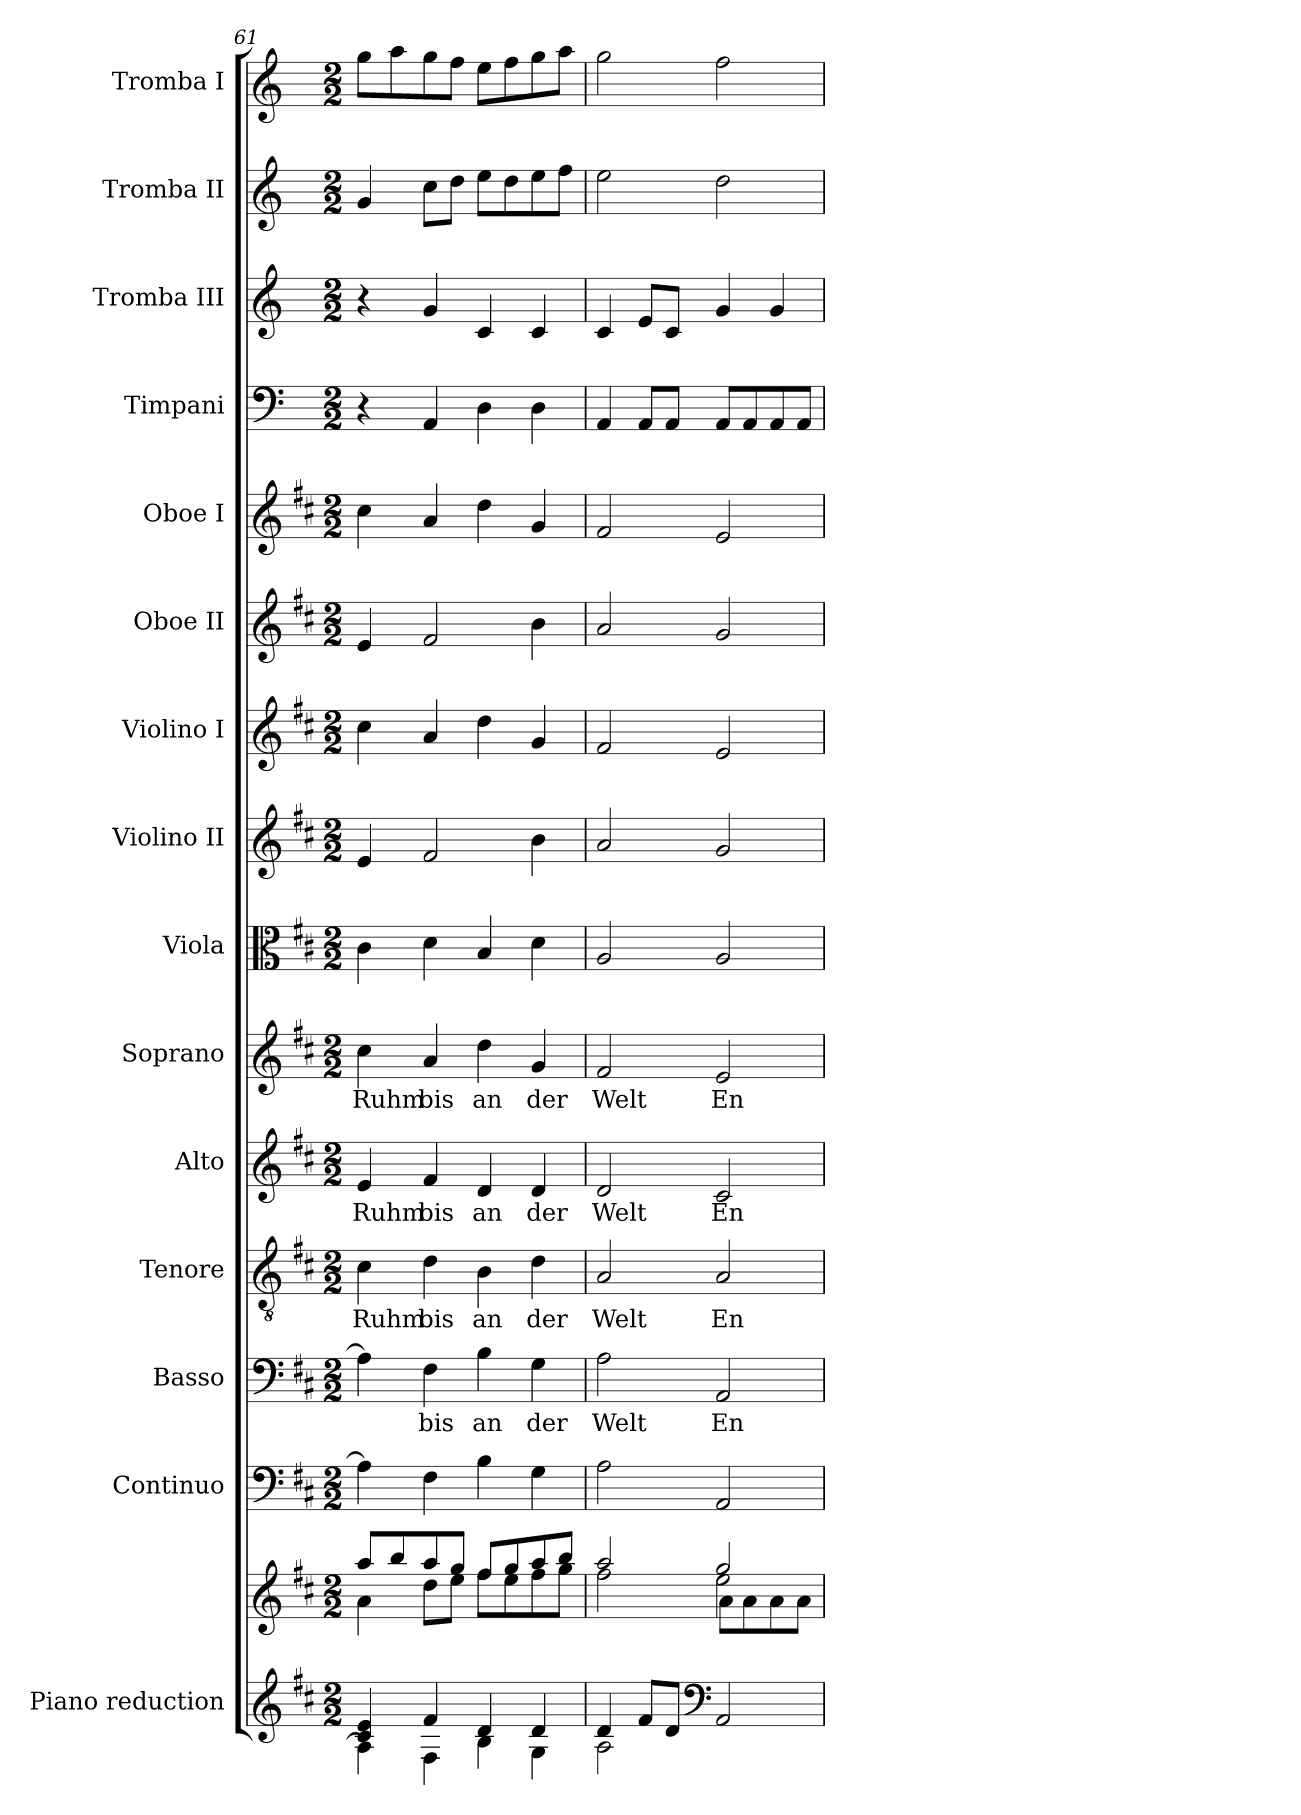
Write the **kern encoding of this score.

**kern	**kern	**kern	**kern	**text	**kern	**text	**kern	**text	**kern	**text	**kern	**kern	**kern	**kern	**kern	**kern	**kern	**kern	**kern
*part15	*part15	*part14	*part13	*part13	*part12	*part12	*part11	*part11	*part10	*part10	*part9	*part8	*part7	*part6	*part5	*part4	*part3	*part2	*part1
*staff16	*staff15	*staff14	*staff13	*staff13	*staff12	*staff12	*staff11	*staff11	*staff10	*staff10	*staff9	*staff8	*staff7	*staff6	*staff5	*staff4	*staff3	*staff2	*staff1
*I"Piano reduction	*	*I"Continuo	*I"Basso	*	*I"Tenore	*	*I"Alto	*	*I"Soprano	*	*I"Viola	*I"Violino II	*I"Violino I	*I"Oboe II	*I"Oboe I	*I"Timpani	*I"Tromba III	*I"Tromba II	*I"Tromba I
*I'Pno	*	*	*	*	*	*	*	*	*	*	*I'Vla	*I'Vln	*I'Vln	*I'Ob	*I'Ob	*I'Timp	*	*	*
!!LO:PB:g=z
*clefG2	*clefG2	*clefF4	*clefF4	*	*clefGv2	*	*clefG2	*	*clefG2	*	*clefC3	*clefG2	*clefG2	*clefG2	*clefG2	*clefF4	*clefG2	*clefG2	*clefG2
*	*	*	*	*	*	*	*	*	*	*	*	*	*	*	*	*	*ITrd-1c-2	*ITrd-1c-2	*ITrd-1c-2
*k[f#c#]	*k[f#c#]	*k[f#c#]	*k[f#c#]	*	*k[f#c#]	*	*k[f#c#]	*	*k[f#c#]	*	*k[f#c#]	*k[f#c#]	*k[f#c#]	*k[f#c#]	*k[f#c#]	*k[]	*k[f#c#]	*k[f#c#]	*k[f#c#]
*M2/2	*M2/2	*M2/2	*M2/2	*	*M2/2	*	*M2/2	*	*M2/2	*	*M2/2	*M2/2	*M2/2	*M2/2	*M2/2	*M2/2	*M2/2	*M2/2	*M2/2
=61	=61	=61	=61	=61	=61	=61	=61	=61	=61	=61	=61	=61	=61	=61	=61	=61	=61	=61	=61
*^	*^	*	*	*	*	*	*	*	*	*	*	*	*	*	*	*	*	*	*
!	!	!	!	!	!	!	!	!LO:LY:b	!	!LO:LY:b	!	!LO:LY:b	!	!	!	!	!	!	!	!	!
4c#/ 4e/	4A\]	8aa/L	4a\	4A\]	4A\]	.	4c#\	Ruhm	4e/	Ruhm	4cc#\	Ruhm	4c#\	4e/	4cc#\	4e/	4cc#\	4r	4r	4a/	8aa\L
.	.	8bb/	.	.	.	.	.	.	.	.	.	.	.	.	.	.	.	.	.	.	8bb\
!	!	!	!	!	!	!LO:LY:b	!	!LO:LY:b	!	!LO:LY:b	!	!LO:LY:b	!	!	!	!	!	!	!	!	!
4f#/	4F#\	8aa/	8dd\L	4F#\	4F#\	bis	4d\	bis	4f#/	bis	4a/	bis	4d\	2f#/	4a/	2f#/	4a/	4AA/	4a/	8dd\L	8aa\
.	.	8gg/J	8ee\J	.	.	.	.	.	.	.	.	.	.	.	.	.	.	.	.	8ee\J	8gg\J
!	!	!	!	!	!	!LO:LY:b	!	!LO:LY:b	!	!LO:LY:b	!	!LO:LY:b	!	!	!	!	!	!	!	!	!
4d/	4B\	8ff#/L	8ff#\L	4B\	4B\	an	4B\	an	4d/	an	4dd\	an	4B/	.	4dd\	.	4dd\	4D\	4d/	8ff#\L	8ff#\L
.	.	8gg/	8ee\	.	.	.	.	.	.	.	.	.	.	.	.	.	.	.	.	8ee\	8gg\
!	!	!	!	!	!	!LO:LY:b	!	!LO:LY:b	!	!LO:LY:b	!	!LO:LY:b	!	!	!	!	!	!	!	!	!
4d/	4G\	8aa/	8ff#\	4G\	4G\	der	4d\	der	4d/	der	4g/	der	4d\	4b\	4g/	4b\	4g/	4D\	4d/	8ff#\	8aa\
.	.	8bb/J	8gg\J	.	.	.	.	.	.	.	.	.	.	.	.	.	.	.	.	8gg\J	8bb\J
=62	=62	=62	=62	=62	=62	=62	=62	=62	=62	=62	=62	=62	=62	=62	=62	=62	=62	=62	=62	=62	=62
*	*	*	*^	*	*	*	*	*	*	*	*	*	*	*	*	*	*	*	*	*	*
!	!	!	!	!	!	!	!LO:LY:b	!	!LO:LY:b	!	!LO:LY:b	!	!LO:LY:b	!	!	!	!	!	!	!	!	!
4d/	2A\	2aa/	2ff#\	2ryy	2A\	2A\	Welt	2A/	Welt	2d/	Welt	2f#/	Welt	2A/	2a/	2f#/	2a/	2f#/	4AA/	4d/	2ff#\	2aa\
8f#/L	.	.	.	.	.	.	.	.	.	.	.	.	.	.	.	.	.	.	8AA/L	8f#/L	.	.
8d/J	.	.	.	.	.	.	.	.	.	.	.	.	.	.	.	.	.	.	8AA/J	8d/J	.	.
*clefF4	*	*	*	*	*	*	*	*	*	*	*	*	*	*	*	*	*	*	*	*	*	*
!	!	!	!	!	!	!	!LO:LY:b	!	!LO:LY:b	!	!LO:LY:b	!	!LO:LY:b	!	!	!	!	!	!	!	!	!
2ryy	2AA/	2gg/	2ee\	8a\L	2AA/	2AA/	En-	2A/	En-	2c#/	En-	2e/	En-	2A/	2g/	2e/	2g/	2e/	8AA/L	4a/	2ee\	2gg\
.	.	.	.	8a\	.	.	.	.	.	.	.	.	.	.	.	.	.	.	8AA/	.	.	.
.	.	.	.	8a\	.	.	.	.	.	.	.	.	.	.	.	.	.	.	8AA/	4a/	.	.
.	.	.	.	8a\J	.	.	.	.	.	.	.	.	.	.	.	.	.	.	8AA/J	.	.	.
*v	*v	*	*	*	*	*	*	*	*	*	*	*	*	*	*	*	*	*	*	*	*	*
*	*v	*v	*v	*	*	*	*	*	*	*	*	*	*	*	*	*	*	*	*	*	*
=	=	=	=	=	=	=	=	=	=	=	=	=	=	=	=	=	=	=	=
*-	*-	*-	*-	*-	*-	*-	*-	*-	*-	*-	*-	*-	*-	*-	*-	*-	*-	*-	*-
